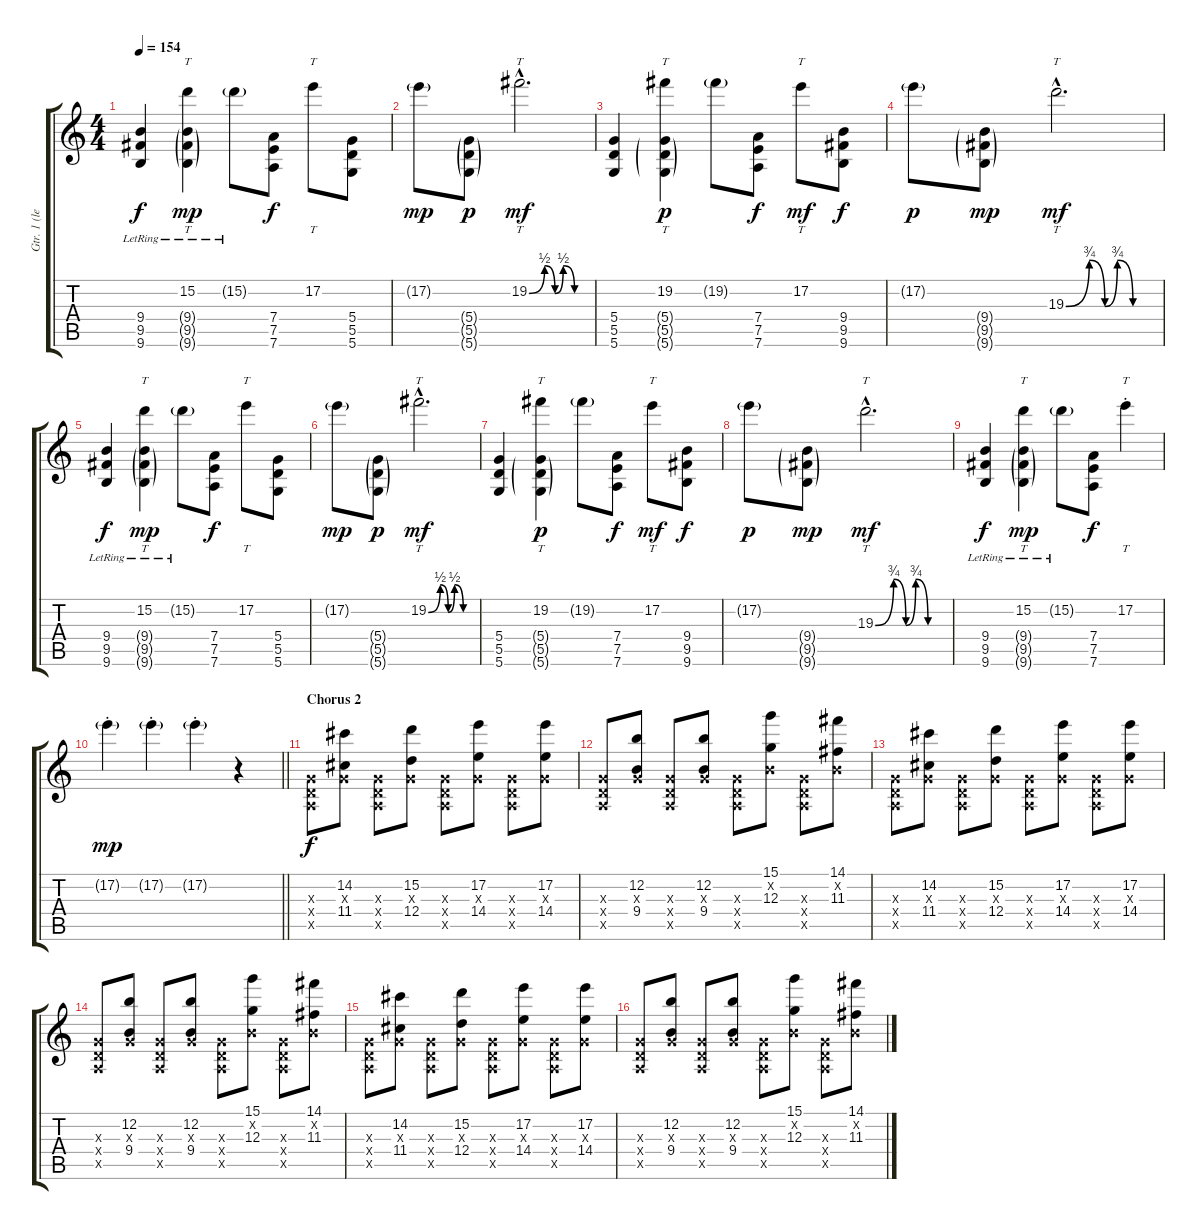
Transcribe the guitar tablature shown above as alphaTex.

\track ("Gtr. 1 (left)" "Gtr. 1 (le") {instrument electricguitarjazz}
\staff {score tabs}
\tuning (E4 B3 G3 D3 A2 D2) {hide}
\ts (4 4)
\tempo 154
\clef g2
\ks c
(9.4 9.5{lr} 9.6{lr}).4{dy f} (15.2{lr} 9.4{g} 9.5{g lr} 9.6{g lr}).4{tt dy mp} 15.2{g lr}.8 (7.4 7.5 7.6).8{dy f} 17.2.8{tt} (5.4 5.5 5.6).8 |
17.2{g}.8{dy mp} (5.4{g} 5.5{g} 5.6{g}).8{dy p} 19.2{be (custom 0 0 15 2 25 0 33 2 44 0 60 0) hac}.2{tt d dy mf} |
(5.4 5.5 5.6).4 (19.2 5.4{g} 5.5{g} 5.6{g}).4{tt dy p} 19.2{g}.8 (7.4 7.5 7.6).8{dy f} 17.2.8{tt dy mf} (9.4 9.5 9.6).8{dy f} |
17.2{g}.8{dy p} (9.4{g} 9.5{g} 9.6{g}).8{dy mp} 19.3{be (custom 0 0 15 3 25 0 33 3 43 0 60 0) hac}.2{tt d dy mf} |
(9.4 9.5{lr} 9.6{lr}).4{dy f} (15.2{lr} 9.4{g} 9.5{g lr} 9.6{g lr}).4{tt dy mp} 15.2{g lr}.8 (7.4 7.5 7.6).8{dy f} 17.2.8{tt} (5.4 5.5 5.6).8 |
17.2{g}.8{dy mp} (5.4{g} 5.5{g} 5.6{g}).8{dy p} 19.2{be (custom 0 0 15 2 25 0 33 2 44 0 60 0) hac}.2{tt d dy mf} |
(5.4 5.5 5.6).4 (19.2 5.4{g} 5.5{g} 5.6{g}).4{tt dy p} 19.2{g}.8 (7.4 7.5 7.6).8{dy f} 17.2.8{tt dy mf} (9.4 9.5 9.6).8{dy f} |
17.2{g}.8{dy p} (9.4{g} 9.5{g} 9.6{g}).8{dy mp} 19.3{be (custom 0 0 15 3 25 0 33 3 43 0 60 0) hac}.2{tt d dy mf} |
(9.4 9.5{lr} 9.6{lr}).4{dy f} (15.2{lr} 9.4{g} 9.5{g lr} 9.6{g lr}).4{tt dy mp} 15.2{g lr}.8 (7.4 7.5 7.6).8{dy f} 17.2{st}.4{tt} |
\barLineRight lightlight
17.2{g st}.4{dy mp} 17.2{g st}.4 17.2{g st}.4 r.4 |
\section ("" "Chorus 2")
(0.3{x} 0.4{x} 0.5{x}).8{dy f instrument overdrivenguitar} (14.2 0.3{x} 11.4).8 (0.3{x} 0.4{x} 0.5{x}).8 (15.2 0.3{x} 12.4).8 (0.3{x} 0.4{x} 0.5{x}).8 (17.2 0.3{x} 14.4).8 (0.3{x} 0.4{x} 0.5{x}).8 (17.2 0.3{x} 14.4).8 |
(0.3{x} 0.4{x} 0.5{x}).8 (12.2 0.3{x} 9.4).8 (0.3{x} 0.4{x} 0.5{x}).8 (12.2 0.3{x} 9.4).8 (0.3{x} 0.4{x} 0.5{x}).8 (15.1 0.2{x} 12.3).8 (0.3{x} 0.4{x} 0.5{x}).8 (14.1 0.2{x} 11.3).8 |
(0.3{x} 0.4{x} 0.5{x}).8 (14.2 0.3{x} 11.4).8 (0.3{x} 0.4{x} 0.5{x}).8 (15.2 0.3{x} 12.4).8 (0.3{x} 0.4{x} 0.5{x}).8 (17.2 0.3{x} 14.4).8 (0.3{x} 0.4{x} 0.5{x}).8 (17.2 0.3{x} 14.4).8 |
(0.3{x} 0.4{x} 0.5{x}).8 (12.2 0.3{x} 9.4).8 (0.3{x} 0.4{x} 0.5{x}).8 (12.2 0.3{x} 9.4).8 (0.3{x} 0.4{x} 0.5{x}).8 (15.1 0.2{x} 12.3).8 (0.3{x} 0.4{x} 0.5{x}).8 (14.1 0.2{x} 11.3).8 |
(0.3{x} 0.4{x} 0.5{x}).8 (14.2 0.3{x} 11.4).8 (0.3{x} 0.4{x} 0.5{x}).8 (15.2 0.3{x} 12.4).8 (0.3{x} 0.4{x} 0.5{x}).8 (17.2 0.3{x} 14.4).8 (0.3{x} 0.4{x} 0.5{x}).8 (17.2 0.3{x} 14.4).8 |
(0.3{x} 0.4{x} 0.5{x}).8 (12.2 0.3{x} 9.4).8 (0.3{x} 0.4{x} 0.5{x}).8 (12.2 0.3{x} 9.4).8 (0.3{x} 0.4{x} 0.5{x}).8 (15.1 0.2{x} 12.3).8 (0.3{x} 0.4{x} 0.5{x}).8 (14.1 0.2{x} 11.3).8
